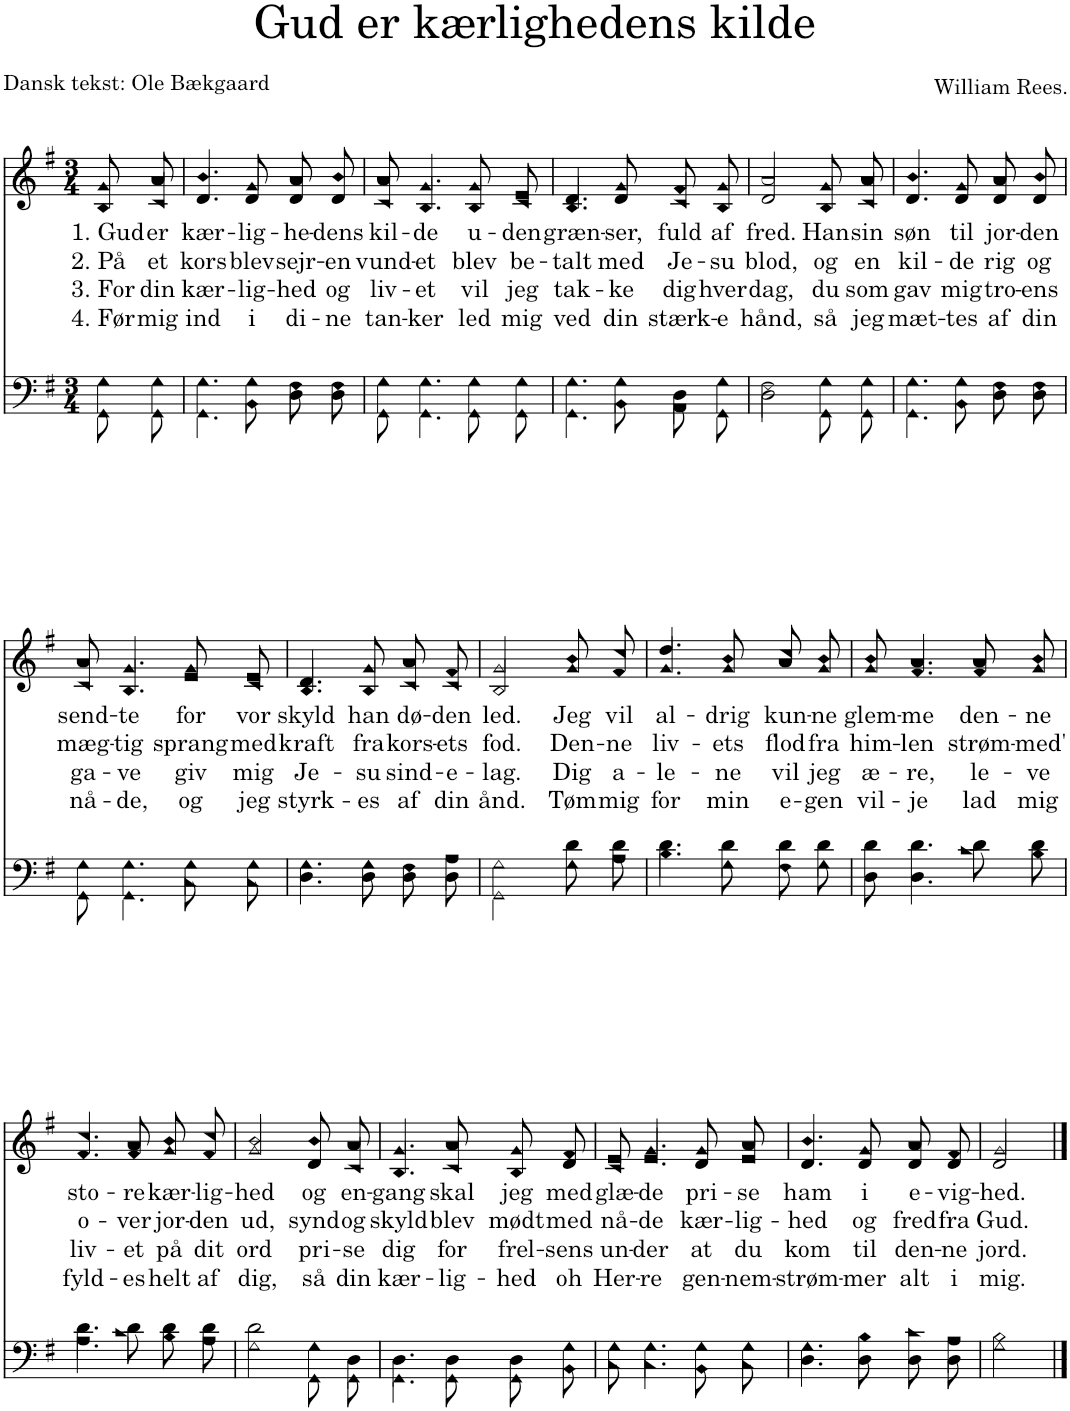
**kern	**kern	**text	**text	**text	**text
*part2	*part1	*part1	*part1	*part1	*part1
*staff2	*staff1	*staff1	*staff1	*staff1	*staff1
*I"Men	*I"Women	*	*	*	*
*clefF4	*clefG2	*	*	*	*
*k[f#]	*k[f#]	*	*	*	*
*M3/4	*M3/4	*	*	*	*
=	=	=	=	=	=
*^	*	*	*	*	*
!	!	!	!LO:LY:b	!LO:LY:b	!LO:LY:b	!LO:LY:b
*	*	*^	*	*	*	*
8G\L	8GG\L	8g/L	8B/L	1. Gud	2. På	3. For	4. Før
!	!	!	!	!LO:LY:b	!LO:LY:b	!LO:LY:b	!LO:LY:b
8G\J	8GG\J	8a/J	8c/J	er	et	din	mig
=1	=1	=1	=1	=1	=1	=1	=1
!	!	!	!	!LO:LY:b	!LO:LY:b	!LO:LY:b	!LO:LY:b
4.G\	4.GG\	4.b/	4.d/	kær-	kors	kær-	ind
!	!	!	!	!LO:LY:b	!LO:LY:b	!LO:LY:b	!LO:LY:b
8G\	8BB\	8g/	8d/	-lig-	blev	-lig-	i
!	!	!	!	!LO:LY:b	!LO:LY:b	!LO:LY:b	!LO:LY:b
8F#\L	8D\L	8a/L	8d/L	-he-	sejr-	-hed	di-
!	!	!	!	!LO:LY:b	!LO:LY:b	!LO:LY:b	!LO:LY:b
8F#\J	8D\J	8b/J	8d/J	-dens	-en	og	-ne
=2	=2	=2	=2	=2	=2	=2	=2
!	!	!	!	!LO:LY:b	!LO:LY:b	!LO:LY:b	!LO:LY:b
8G\	8GG\	8a/	8c/	kil-	vund-	liv-	tan-
!	!	!	!	!LO:LY:b	!LO:LY:b	!LO:LY:b	!LO:LY:b
4.G\	4.GG\	4.g/	4.B/	-de	-et	-et	-ker
!	!	!	!	!LO:LY:b	!LO:LY:b	!LO:LY:b	!LO:LY:b
8G\L	8GG\L	8g/L	8B/L	u-	blev	vil	led
!	!	!	!	!LO:LY:b	!LO:LY:b	!LO:LY:b	!LO:LY:b
8G\J	8GG\J	8e/J	8c/J	-den	be-	jeg	mig
=3	=3	=3	=3	=3	=3	=3	=3
!	!	!	!	!LO:LY:b	!LO:LY:b	!LO:LY:b	!LO:LY:b
4.G\	4.GG\	4.d/	4.B/	græn-	-talt	tak-	ved
!	!	!	!	!LO:LY:b	!LO:LY:b	!LO:LY:b	!LO:LY:b
8G\	8BB\	8g/	8d/	-ser,	med	-ke	din
!	!	!	!	!LO:LY:b	!LO:LY:b	!LO:LY:b	!LO:LY:b
8D\L	8AA\L	8f#/L	8c/L	fuld	Je-	dig	stærk-
!	!	!	!	!LO:LY:b	!LO:LY:b	!LO:LY:b	!LO:LY:b
8G\J	8GG\J	8g/J	8B/J	af	-su	hver	-e
=4	=4	=4	=4	=4	=4	=4	=4
!	!	!	!	!LO:LY:b	!LO:LY:b	!LO:LY:b	!LO:LY:b
2F#\	2D\	2a/	2d/	fred.	blod,	dag,	hånd,
!	!	!	!	!LO:LY:b	!LO:LY:b	!LO:LY:b	!LO:LY:b
8G\L	8GG\L	8g/L	8B/L	Han	og	du	så
!	!	!	!	!LO:LY:b	!LO:LY:b	!LO:LY:b	!LO:LY:b
8G\J	8GG\J	8a/J	8c/J	sin	en	som	jeg
=5	=5	=5	=5	=5	=5	=5	=5
!	!	!	!	!LO:LY:b	!LO:LY:b	!LO:LY:b	!LO:LY:b
4.G\	4.GG\	4.b/	4.d/	søn	kil-	gav	mæt-
!	!	!	!	!LO:LY:b	!LO:LY:b	!LO:LY:b	!LO:LY:b
8G\	8BB\	8g/	8d/	til	-de	mig	-tes
!	!	!	!	!LO:LY:b	!LO:LY:b	!LO:LY:b	!LO:LY:b
8F#\L	8D\L	8a/L	8d/L	jor-	rig	tro-	af
!	!	!	!	!LO:LY:b	!LO:LY:b	!LO:LY:b	!LO:LY:b
8F#\J	8D\J	8b/J	8d/J	-den	og	-ens	din
!!LO:LB:g=z	!!
=6	=6	=6	=6	=6	=6	=6	=6
!	!	!	!	!LO:LY:b	!LO:LY:b	!LO:LY:b	!LO:LY:b
8G\	8GG\	8a/	8c/	send-	mæg-	ga-	nå-
!	!	!	!	!LO:LY:b	!LO:LY:b	!LO:LY:b	!LO:LY:b
4.G\	4.GG\	4.g/	4.B/	-te	-tig	-ve	-de,
!	!	!	!	!LO:LY:b	!LO:LY:b	!LO:LY:b	!LO:LY:b
8G\L	8C\L	8g/L	8e/L	for	sprang	giv	og
!	!	!	!	!LO:LY:b	!LO:LY:b	!LO:LY:b	!LO:LY:b
8G\J	8C\J	8e/J	8c/J	vor	med	mig	jeg
=7	=7	=7	=7	=7	=7	=7	=7
!	!	!	!	!LO:LY:b	!LO:LY:b	!LO:LY:b	!LO:LY:b
4.G\	4.D\	4.d/	4.B/	skyld	kraft	Je-	styrk-
!	!	!	!	!LO:LY:b	!LO:LY:b	!LO:LY:b	!LO:LY:b
8G\	8D\	8g/	8B/	han	fra	-su	-es
!	!	!	!	!LO:LY:b	!LO:LY:b	!LO:LY:b	!LO:LY:b
8F#\L	8D\L	8a/L	8c/L	dø-	kors-	sind-	af
!	!	!	!	!LO:LY:b	!LO:LY:b	!LO:LY:b	!LO:LY:b
8A\J	8D\J	8f#/J	8c/J	-den	-ets	-e-	din
=8	=8	=8	=8	=8	=8	=8	=8
!	!	!	!	!LO:LY:b	!LO:LY:b	!LO:LY:b	!LO:LY:b
2G\	2GG\	2g/	2B/	led.	fod.	-lag.	ånd.
!	!	!	!	!LO:LY:b	!LO:LY:b	!LO:LY:b	!LO:LY:b
8d\L	8G\L	8b/L	8g/L	Jeg	Den-	Dig	Tøm
!	!	!	!	!LO:LY:b	!LO:LY:b	!LO:LY:b	!LO:LY:b
8d\J	8A\J	8cc/J	8f#/J	vil	-ne	a-	mig
=9	=9	=9	=9	=9	=9	=9	=9
!	!	!	!	!LO:LY:b	!LO:LY:b	!LO:LY:b	!LO:LY:b
4.d\	4.B\	4.dd/	4.g/	al-	liv-	-le-	for
!	!	!	!	!LO:LY:b	!LO:LY:b	!LO:LY:b	!LO:LY:b
8d\	8G\	8b/	8g/	-drig	-ets	-ne	min
!	!	!	!	!LO:LY:b	!LO:LY:b	!LO:LY:b	!LO:LY:b
8d\L	8F#\L	8cc/L	8a/L	kun-	flod	vil	e-
!	!	!	!	!LO:LY:b	!LO:LY:b	!LO:LY:b	!LO:LY:b
8d\J	8G\J	8b/J	8g/J	-ne	fra	jeg	-gen
=10	=10	=10	=10	=10	=10	=10	=10
!	!	!	!	!LO:LY:b	!LO:LY:b	!LO:LY:b	!LO:LY:b
8d\	8D\	8b/	8g/	glem-	him-	æ-	vil-
!	!	!	!	!LO:LY:b	!LO:LY:b	!LO:LY:b	!LO:LY:b
4.d\	4.D\	4.a/	4.f#/	-me	-len	-re,	-je
!	!	!	!	!LO:LY:b	!LO:LY:b	!LO:LY:b	!LO:LY:b
8d\L	8c\L	8a/L	8f#/L	den-	-strøm-	le-	lad
!	!	!	!	!LO:LY:b	!LO:LY:b	!LO:LY:b	!LO:LY:b
8d\J	8B\J	8b/J	8g/J	-ne	-med'	-ve	mig
!!LO:LB:g=z	!!
=11	=11	=11	=11	=11	=11	=11	=11
!	!	!	!	!LO:LY:b	!LO:LY:b	!LO:LY:b	!LO:LY:b
4.d\	4.A\	4.cc/	4.f#/	sto-	o-	liv-	fyld-
!	!	!	!	!LO:LY:b	!LO:LY:b	!LO:LY:b	!LO:LY:b
8d\	8c\	8a/	8f#/	-re	-ver	-et	-es
!	!	!	!	!LO:LY:b	!LO:LY:b	!LO:LY:b	!LO:LY:b
8d\L	8B\L	8b/L	8g/L	kær-	jor-	på	helt
!	!	!	!	!LO:LY:b	!LO:LY:b	!LO:LY:b	!LO:LY:b
8d\J	8A\J	8cc/J	8f#/J	-lig-	-den	dit	af
=12	=12	=12	=12	=12	=12	=12	=12
!	!	!	!	!LO:LY:b	!LO:LY:b	!LO:LY:b	!LO:LY:b
2d\	2G\	2b/	2g/	-hed	ud,	ord	dig,
!	!	!	!	!LO:LY:b	!LO:LY:b	!LO:LY:b	!LO:LY:b
8G\L	8GG\L	8b/L	8d/L	og	synd	pri-	så
!	!	!	!	!LO:LY:b	!LO:LY:b	!LO:LY:b	!LO:LY:b
8D\J	8GG\J	8a/J	8c/J	en-	og	-se	din
=13	=13	=13	=13	=13	=13	=13	=13
!	!	!	!	!LO:LY:b	!LO:LY:b	!LO:LY:b	!LO:LY:b
4.D\	4.GG\	4.g/	4.B/	-gang	skyld	dig	kær-
!	!	!	!	!LO:LY:b	!LO:LY:b	!LO:LY:b	!LO:LY:b
8D\	8GG\	8a/	8c/	skal	blev	for	-lig-
!	!	!	!	!LO:LY:b	!LO:LY:b	!LO:LY:b	!LO:LY:b
8D\L	8GG\L	8g/L	8B/L	jeg	mødt	frel-	-hed
!	!	!	!	!LO:LY:b	!LO:LY:b	!LO:LY:b	!LO:LY:b
8G\J	8BB\J	8f#/J	8d/J	med	med	-sens	oh
=14	=14	=14	=14	=14	=14	=14	=14
!	!	!	!	!LO:LY:b	!LO:LY:b	!LO:LY:b	!LO:LY:b
8G\	8C\	8e/	8c/	glæ-	nå-	un-	Her-
!	!	!	!	!LO:LY:b	!LO:LY:b	!LO:LY:b	!LO:LY:b
4.G\	4.C\	4.g/	4.e/	-de	-de	-der	-re
!	!	!	!	!LO:LY:b	!LO:LY:b	!LO:LY:b	!LO:LY:b
8G\L	8BB\L	8g/L	8d/L	pri-	kær-	at	gen-
!	!	!	!	!LO:LY:b	!LO:LY:b	!LO:LY:b	!LO:LY:b
8G\J	8C\J	8a/J	8e/J	-se	-lig-	du	-nem-
=15	=15	=15	=15	=15	=15	=15	=15
!	!	!	!	!LO:LY:b	!LO:LY:b	!LO:LY:b	!LO:LY:b
4.G\	4.D\	4.b/	4.d/	ham	-hed	kom	-strøm-
!	!	!	!	!LO:LY:b	!LO:LY:b	!LO:LY:b	!LO:LY:b
8B\	8D\	8g/	8d/	i	og	til	-mer
!	!	!	!	!LO:LY:b	!LO:LY:b	!LO:LY:b	!LO:LY:b
8c\L	8D\L	8a/L	8d/L	e-	fred	den-	alt
!	!	!	!	!LO:LY:b	!LO:LY:b	!LO:LY:b	!LO:LY:b
8A\J	8D\J	8f#/J	8d/J	-vig-	fra	-ne	i
=16	=16	=16	=16	=16	=16	=16	=16
!	!	!	!	!LO:LY:b	!LO:LY:b	!LO:LY:b	!LO:LY:b
2B\	2G\	2g/	2d/	-hed.	Gud.	jord.	mig.
*v	*v	*	*	*	*	*	*
*	*v	*v	*	*	*	*
==	==	==	==	==	==
*-	*-	*-	*-	*-	*-
